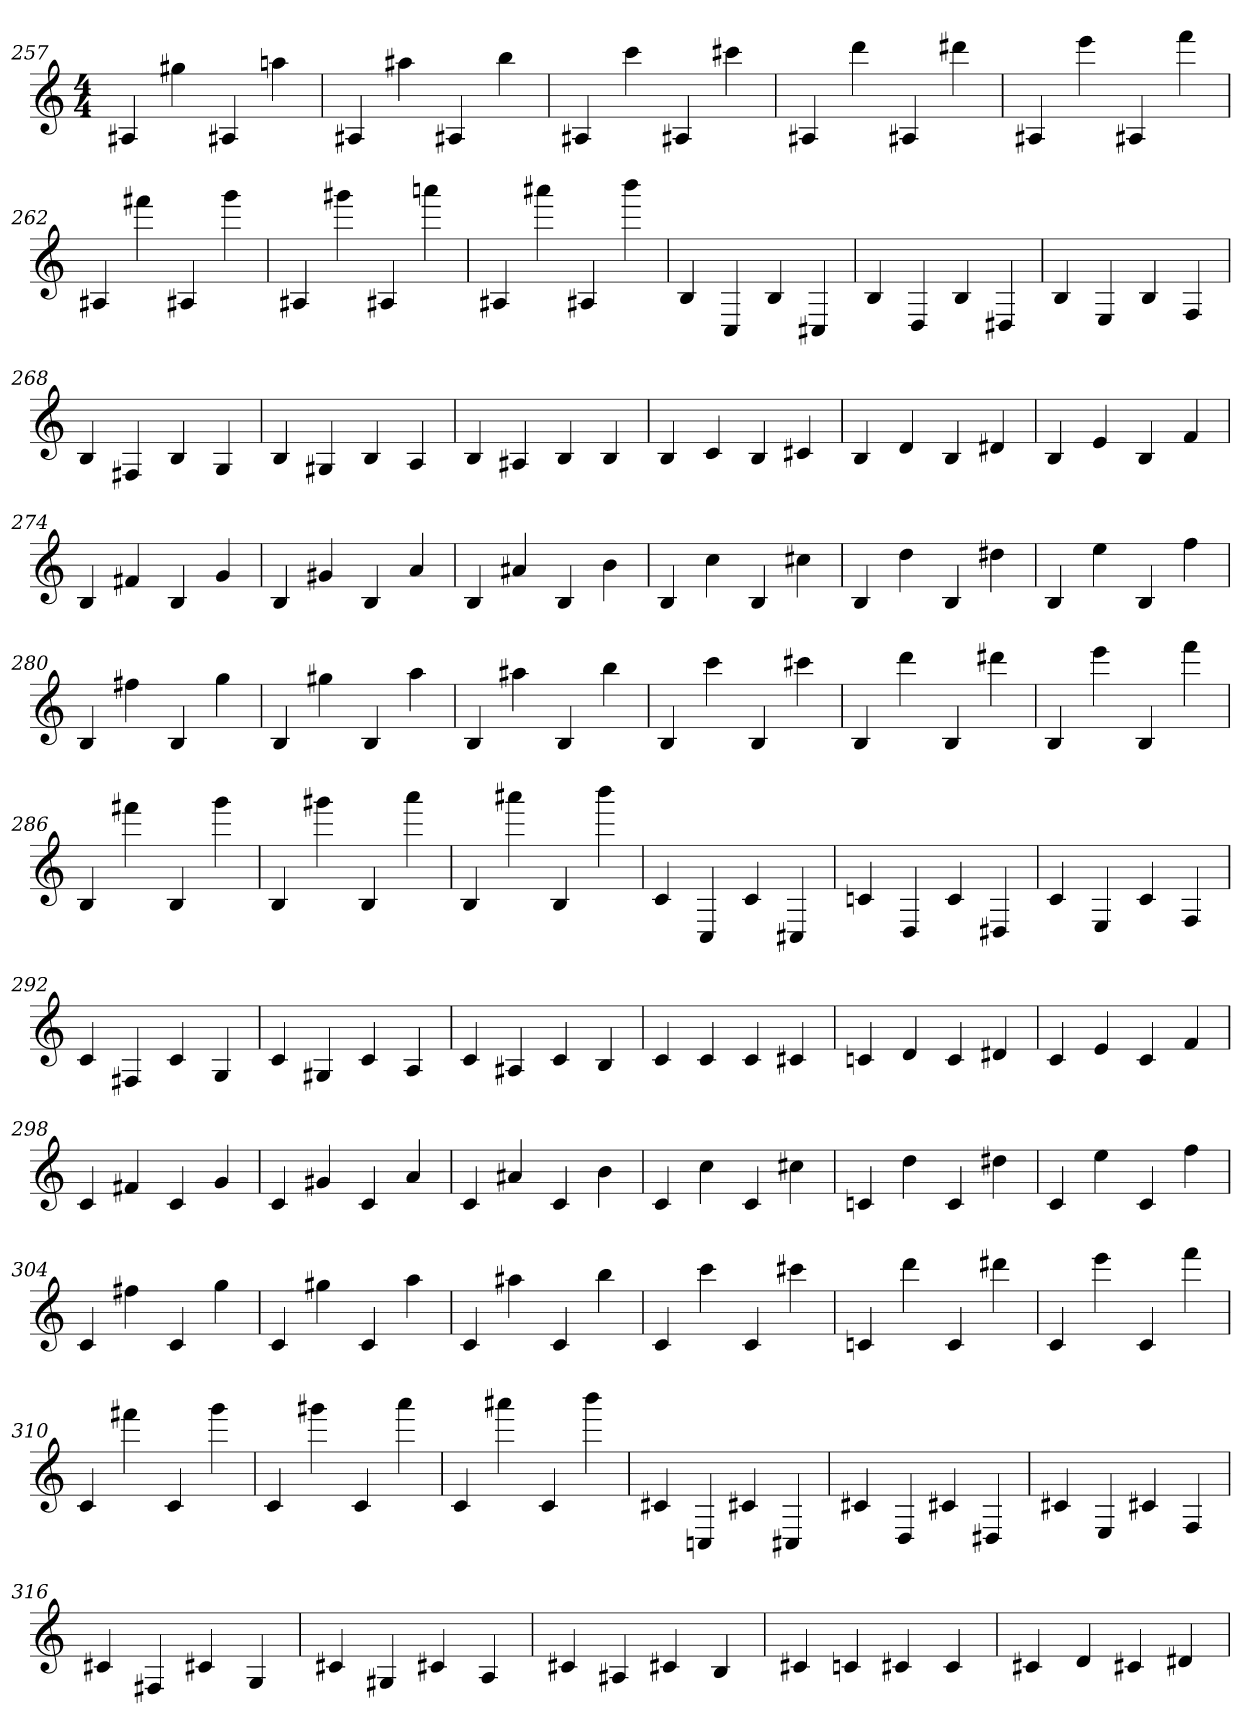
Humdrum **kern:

**kern
*part1
*staff1
*clefG2
*M4/4
=257
4A#X
4gg#X
4A#X
4aan
=258
4A#X
4aa#X
4A#X
4bb
=259
4A#X
4ccc
4A#X
4ccc#X
=260
4A#X
4ddd
4A#X
4ddd#X
=261
4A#X
4eee
4A#X
4fff
=262
4A#X
4fff#X
4A#X
4ggg
=263
4A#X
4ggg#X
4A#X
4aaan
=264
4A#X
4aaa#X
4A#X
4bbb
=265
4B
4C
4B
4C#X
=266
4B
4D
4B
4D#X
=267
4B
4E
4B
4F
=268
4B
4F#X
4B
4G
=269
4B
4G#X
4B
4A
=270
4B
4A#X
4B
4B
=271
4B
4c
4B
4c#X
=272
4B
4d
4B
4d#X
=273
4B
4e
4B
4f
=274
4B
4f#X
4B
4g
=275
4B
4g#X
4B
4a
=276
4B
4a#X
4B
4b
=277
4B
4cc
4B
4cc#X
=278
4B
4dd
4B
4dd#X
=279
4B
4ee
4B
4ff
=280
4B
4ff#X
4B
4gg
=281
4B
4gg#X
4B
4aa
=282
4B
4aa#X
4B
4bb
=283
4B
4ccc
4B
4ccc#X
=284
4B
4ddd
4B
4ddd#X
=285
4B
4eee
4B
4fff
=286
4B
4fff#X
4B
4ggg
=287
4B
4ggg#X
4B
4aaa
=288
4B
4aaa#X
4B
4bbb
=289
4c
4C
4c
4C#X
=290
4cn
4D
4c
4D#X
=291
4c
4E
4c
4F
=292
4c
4F#X
4c
4G
=293
4c
4G#X
4c
4A
=294
4c
4A#X
4c
4B
=295
4c
4c
4c
4c#X
=296
4cn
4d
4c
4d#X
=297
4c
4e
4c
4f
=298
4c
4f#X
4c
4g
=299
4c
4g#X
4c
4a
=300
4c
4a#X
4c
4b
=301
4c
4cc
4c
4cc#X
=302
4cn
4dd
4c
4dd#X
=303
4c
4ee
4c
4ff
=304
4c
4ff#X
4c
4gg
=305
4c
4gg#X
4c
4aa
=306
4c
4aa#X
4c
4bb
=307
4c
4ccc
4c
4ccc#X
=308
4cn
4ddd
4c
4ddd#X
=309
4c
4eee
4c
4fff
=310
4c
4fff#X
4c
4ggg
=311
4c
4ggg#X
4c
4aaa
=312
4c
4aaa#X
4c
4bbb
=313
4c#X
4Cn
4c#X
4C#X
=314
4c#X
4D
4c#X
4D#X
=315
4c#X
4E
4c#X
4F
=316
4c#X
4F#X
4c#X
4G
=317
4c#X
4G#X
4c#X
4A
=318
4c#X
4A#X
4c#X
4B
=319
4c#X
4cn
4c#X
4c#
=320
4c#X
4d
4c#X
4d#X
=
*-
